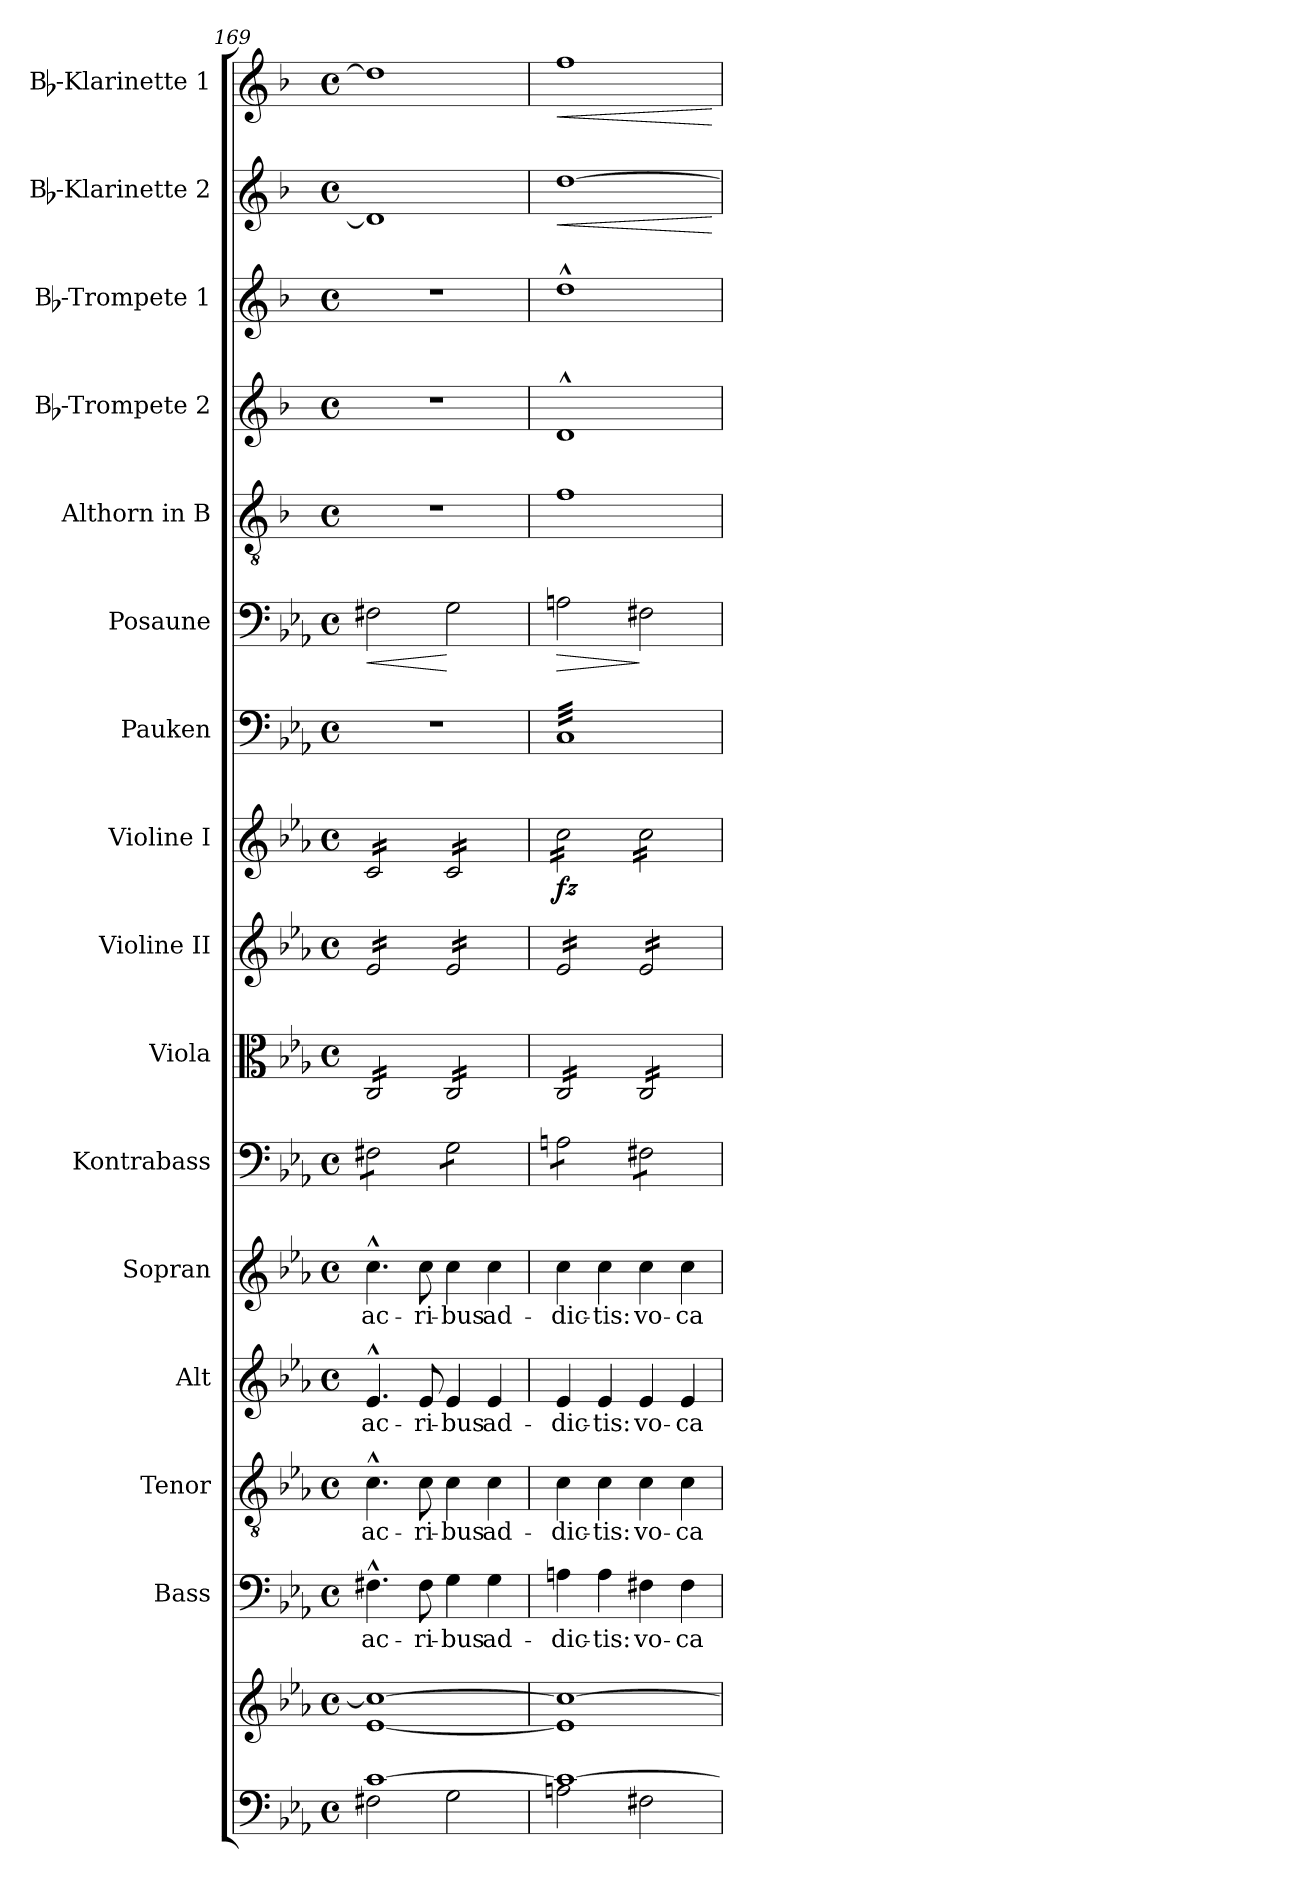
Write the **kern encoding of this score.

**kern	**kern	**kern	**text	**kern	**text	**kern	**text	**kern	**text	**kern	**kern	**kern	**kern	**dynam	**kern	**kern	**dynam	**kern	**kern	**kern	**kern	**dynam	**kern	**dynam
*part16	*part16	*part15	*part15	*part14	*part14	*part13	*part13	*part12	*part12	*part11	*part10	*part9	*part8	*part8	*part7	*part6	*part6	*part5	*part4	*part3	*part2	*part2	*part1	*part1
*staff17	*staff16	*staff15	*staff15	*staff14	*staff14	*staff13	*staff13	*staff12	*staff12	*staff11	*staff10	*staff9	*staff8	*staff8	*staff7	*staff6	*staff6	*staff5	*staff4	*staff3	*staff2	*staff2	*staff1	*staff1
*	*	*I"Bass	*	*I"Tenor	*	*I"Alt	*	*I"Sopran	*	*I"Kontrabass	*I"Viola	*I"Violine II	*I"Violine I	*	*I"Pauken	*I"Posaune	*	*I"Althorn in B	*I"Bb-Trompete 2	*I"Bb-Trompete 1	*I"Bb-Klarinette 2	*	*I"Bb-Klarinette 1	*
*	*	*I'B.	*	*I'T.	*	*I'A.	*	*I'S.	*	*I'Kb.	*I'Vla.	*I'Vl. II	*I'Vl. I	*	*I'Pk.	*I'Pos.	*	*	*I'Bb Trp. 2	*I'Bb Trp. 1	*I'Bb Kl. 2	*	*I'Bb Kl. 1	*
*clefF4	*clefG2	*clefF4	*	*clefGv2	*	*clefG2	*	*clefG2	*	*clefF4	*clefC3	*clefG2	*clefG2	*	*clefF4	*clefF4	*	*clefGv2	*clefG2	*clefG2	*clefG2	*	*clefG2	*
*	*	*	*	*	*	*	*	*	*	*ITrd7c12	*	*	*	*	*	*	*	*ITrd1c2	*ITrd1c2	*ITrd1c2	*ITrd1c2	*	*ITrd1c2	*
*k[b-e-a-]	*k[b-e-a-]	*k[b-e-a-]	*	*k[b-e-a-]	*	*k[b-e-a-]	*	*k[b-e-a-]	*	*k[b-e-a-]	*k[b-e-a-]	*k[b-e-a-]	*k[b-e-a-]	*	*k[b-e-a-]	*k[b-e-a-]	*	*k[b-e-a-]	*k[b-e-a-]	*k[b-e-a-]	*k[b-e-a-]	*	*k[b-e-a-]	*
*E-:	*E-:	*E-:	*	*E-:	*	*E-:	*	*E-:	*	*E-:	*E-:	*E-:	*E-:	*	*E-:	*E-:	*	*E-:	*E-:	*E-:	*E-:	*	*E-:	*
*M4/4	*M4/4	*M4/4	*	*M4/4	*	*M4/4	*	*M4/4	*	*M4/4	*M4/4	*M4/4	*M4/4	*	*M4/4	*M4/4	*	*M4/4	*M4/4	*M4/4	*M4/4	*	*M4/4	*
*met(c)	*met(c)	*met(c)	*	*met(c)	*	*met(c)	*	*met(c)	*	*met(c)	*met(c)	*met(c)	*met(c)	*	*met(c)	*met(c)	*	*met(c)	*met(c)	*met(c)	*met(c)	*	*met(c)	*
=169	=169	=169	=169	=169	=169	=169	=169	=169	=169	=169	=169	=169	=169	=169	=169	=169	=169	=169	=169	=169	=169	=169	=169	=169
*^	*^	*	*	*	*	*	*	*	*	*	*	*	*	*	*	*	*	*	*	*	*	*	*	*
!	!	!	!	!	!LO:LY:b	!	!LO:LY:b	!	!LO:LY:b	!	!LO:LY:b	!	!	!	!	!	!	!	!LO:HP:b	!	!	!	!	!	!	!
*	*	*	*	*	*	*	*	*	*	*	*	*tremolo	*	*	*	*	*	*	*	*	*	*	*	*	*	*
*	*	*	*	*	*	*	*	*	*	*	*	*	*tremolo	*	*	*	*	*	*	*	*	*	*	*	*	*
*	*	*	*	*	*	*	*	*	*	*	*	*	*	*tremolo	*	*	*	*	*	*	*	*	*	*	*	*
*	*	*	*	*	*	*	*	*	*	*	*	*	*	*	*tremolo	*	*	*	*	*	*	*	*	*	*	*
[>1c	2F#X\	1cc_	[<1e-	4.F#X^^>\	ac-	4.c^^>\	ac-	4.e-^^>/	ac-	4.cc^^>\	ac-	8FF#X\L	16C/LL	16e-/LL	16c/LL	.	1r	2F#X\	<	1r	1r	1r	1c]	.	1cc]	.
.	.	.	.	.	.	.	.	.	.	.	.	.	16C/	16e-/	16c/	.	.	.	.	.	.	.	.	.	.	.
.	.	.	.	.	.	.	.	.	.	.	.	8FF#X\	16C/	16e-/	16c/	.	.	.	.	.	.	.	.	.	.	.
.	.	.	.	.	.	.	.	.	.	.	.	.	16C/	16e-/	16c/	.	.	.	.	.	.	.	.	.	.	.
.	.	.	.	.	.	.	.	.	.	.	.	8FF#X\	16C/	16e-/	16c/	.	.	.	.	.	.	.	.	.	.	.
.	.	.	.	.	.	.	.	.	.	.	.	.	16C/	16e-/	16c/	.	.	.	.	.	.	.	.	.	.	.
!	!	!	!	!	!LO:LY:b	!	!LO:LY:b	!	!LO:LY:b	!	!LO:LY:b	!	!	!	!	!	!	!	!	!	!	!	!	!	!	!
.	.	.	.	8F#\	-ri-	8c\	-ri-	8e-/	-ri-	8cc\	-ri-	8FF#X\J	16C/	16e-/	16c/	.	.	.	.	.	.	.	.	.	.	.
.	.	.	.	.	.	.	.	.	.	.	.	.	16C/JJ	16e-/JJ	16c/JJ	.	.	.	.	.	.	.	.	.	.	.
!	!	!	!	!	!LO:LY:b	!	!LO:LY:b	!	!LO:LY:b	!	!LO:LY:b	!	!	!	!	!	!	!	!	!	!	!	!	!	!	!
.	2G\	.	.	4G\	-bus	4c\	-bus	4e-/	-bus	4cc\	-bus	8GG\L	16C/LL	16e-/LL	16c/LL	.	.	2G\	[	.	.	.	.	.	.	.
.	.	.	.	.	.	.	.	.	.	.	.	.	16C/	16e-/	16c/	.	.	.	.	.	.	.	.	.	.	.
.	.	.	.	.	.	.	.	.	.	.	.	8GG\	16C/	16e-/	16c/	.	.	.	.	.	.	.	.	.	.	.
.	.	.	.	.	.	.	.	.	.	.	.	.	16C/	16e-/	16c/	.	.	.	.	.	.	.	.	.	.	.
!	!	!	!	!	!LO:LY:b	!	!LO:LY:b	!	!LO:LY:b	!	!LO:LY:b	!	!	!	!	!	!	!	!	!	!	!	!	!	!	!
.	.	.	.	4G\	ad-	4c\	ad-	4e-/	ad-	4cc\	ad-	8GG\	16C/	16e-/	16c/	.	.	.	.	.	.	.	.	.	.	.
.	.	.	.	.	.	.	.	.	.	.	.	.	16C/	16e-/	16c/	.	.	.	.	.	.	.	.	.	.	.
.	.	.	.	.	.	.	.	.	.	.	.	8GG\J	16C/	16e-/	16c/	.	.	.	.	.	.	.	.	.	.	.
.	.	.	.	.	.	.	.	.	.	.	.	.	16C/JJ	16e-/JJ	16c/JJ	.	.	.	.	.	.	.	.	.	.	.
=170	=170	=170	=170	=170	=170	=170	=170	=170	=170	=170	=170	=170	=170	=170	=170	=170	=170	=170	=170	=170	=170	=170	=170	=170	=170	=170
!	!	!	!	!	!LO:LY:b	!	!LO:LY:b	!	!LO:LY:b	!	!LO:LY:b	!	!	!	!	!LO:DY:b	!	!	!LO:HP:b	!	!	!	!	!LO:HP:b	!	!LO:HP:b
*	*	*	*	*	*	*	*	*	*	*	*	*	*	*	*	*	*tremolo	*	*	*	*	*	*	*	*	*
1c_	2An\	1cc_	1e-]	4An\	-dic-	4c\	-dic-	4e-/	-dic-	4cc\	-dic-	8AAn\L	16C/LL	16e-/LL	16cc\LL	fz	32CLLL	2An\	>	1e-	1c^^>	1cc^^>	[1cc	<	1ee-	<
.	.	.	.	.	.	.	.	.	.	.	.	.	.	.	.	.	32C	.	.	.	.	.	.	.	.	.
.	.	.	.	.	.	.	.	.	.	.	.	.	16C/	16e-/	16cc\	.	32C	.	.	.	.	.	.	.	.	.
.	.	.	.	.	.	.	.	.	.	.	.	.	.	.	.	.	32C	.	.	.	.	.	.	.	.	.
.	.	.	.	.	.	.	.	.	.	.	.	8AAn\	16C/	16e-/	16cc\	.	32C	.	.	.	.	.	.	.	.	.
.	.	.	.	.	.	.	.	.	.	.	.	.	.	.	.	.	32C	.	.	.	.	.	.	.	.	.
.	.	.	.	.	.	.	.	.	.	.	.	.	16C/	16e-/	16cc\	.	32C	.	.	.	.	.	.	.	.	.
.	.	.	.	.	.	.	.	.	.	.	.	.	.	.	.	.	32C	.	.	.	.	.	.	.	.	.
!	!	!	!	!	!LO:LY:b	!	!LO:LY:b	!	!LO:LY:b	!	!LO:LY:b	!	!	!	!	!	!	!	!	!	!	!	!	!	!	!
.	.	.	.	4A\	-tis:	4c\	-tis:	4e-/	-tis:	4cc\	-tis:	8AAn\	16C/	16e-/	16cc\	.	32C	.	.	.	.	.	.	.	.	.
.	.	.	.	.	.	.	.	.	.	.	.	.	.	.	.	.	32C	.	.	.	.	.	.	.	.	.
.	.	.	.	.	.	.	.	.	.	.	.	.	16C/	16e-/	16cc\	.	32C	.	.	.	.	.	.	.	.	.
.	.	.	.	.	.	.	.	.	.	.	.	.	.	.	.	.	32C	.	.	.	.	.	.	.	.	.
.	.	.	.	.	.	.	.	.	.	.	.	8AAn\J	16C/	16e-/	16cc\	.	32C	.	.	.	.	.	.	.	.	.
.	.	.	.	.	.	.	.	.	.	.	.	.	.	.	.	.	32C	.	.	.	.	.	.	.	.	.
.	.	.	.	.	.	.	.	.	.	.	.	.	16C/JJ	16e-/JJ	16cc\JJ	.	32C	.	.	.	.	.	.	.	.	.
.	.	.	.	.	.	.	.	.	.	.	.	.	.	.	.	.	32C	.	.	.	.	.	.	.	.	.
!	!	!	!	!	!LO:LY:b	!	!LO:LY:b	!	!LO:LY:b	!	!LO:LY:b	!	!	!	!	!	!	!	!	!	!	!	!	!	!	!
.	2F#X\	.	.	4F#X\	vo-	4c\	vo-	4e-/	vo-	4cc\	vo-	8FF#X\L	16C/LL	16e-/LL	16cc\LL	.	32C	2F#X\	]	.	.	.	.	.	.	.
.	.	.	.	.	.	.	.	.	.	.	.	.	.	.	.	.	32C	.	.	.	.	.	.	.	.	.
.	.	.	.	.	.	.	.	.	.	.	.	.	16C/	16e-/	16cc\	.	32C	.	.	.	.	.	.	.	.	.
.	.	.	.	.	.	.	.	.	.	.	.	.	.	.	.	.	32C	.	.	.	.	.	.	.	.	.
.	.	.	.	.	.	.	.	.	.	.	.	8FF#X\	16C/	16e-/	16cc\	.	32C	.	.	.	.	.	.	.	.	.
.	.	.	.	.	.	.	.	.	.	.	.	.	.	.	.	.	32C	.	.	.	.	.	.	.	.	.
.	.	.	.	.	.	.	.	.	.	.	.	.	16C/	16e-/	16cc\	.	32C	.	.	.	.	.	.	.	.	.
.	.	.	.	.	.	.	.	.	.	.	.	.	.	.	.	.	32C	.	.	.	.	.	.	.	.	.
!	!	!	!	!	!LO:LY:b	!	!LO:LY:b	!	!LO:LY:b	!	!LO:LY:b	!	!	!	!	!	!	!	!	!	!	!	!	!	!	!
.	.	.	.	4F#\	-ca	4c\	-ca	4e-/	-ca	4cc\	-ca	8FF#X\	16C/	16e-/	16cc\	.	32C	.	.	.	.	.	.	.	.	.
.	.	.	.	.	.	.	.	.	.	.	.	.	.	.	.	.	32C	.	.	.	.	.	.	.	.	.
.	.	.	.	.	.	.	.	.	.	.	.	.	16C/	16e-/	16cc\	.	32C	.	.	.	.	.	.	.	.	.
.	.	.	.	.	.	.	.	.	.	.	.	.	.	.	.	.	32C	.	.	.	.	.	.	.	.	.
.	.	.	.	.	.	.	.	.	.	.	.	8FF#X\J	16C/	16e-/	16cc\	.	32C	.	.	.	.	.	.	.	.	.
*	*	*	*	*	*	*	*	*	*	*	*	*Xtremolo	*	*	*	*	*	*	*	*	*	*	*	*	*	*
.	.	.	.	.	.	.	.	.	.	.	.	.	.	.	.	.	32C	.	.	.	.	.	.	.	.	.
.	.	.	.	.	.	.	.	.	.	.	.	.	16C/JJ	16e-/JJ	16cc\JJ	.	32C	.	.	.	.	.	.	.	.	.
*	*	*	*	*	*	*	*	*	*	*	*	*	*	*	*Xtremolo	*	*	*	*	*	*	*	*	*	*	*
*	*	*	*	*	*	*	*	*	*	*	*	*	*	*Xtremolo	*	*	*	*	*	*	*	*	*	*	*	*
*	*	*	*	*	*	*	*	*	*	*	*	*	*Xtremolo	*	*	*	*	*	*	*	*	*	*	*	*	*
.	.	.	.	.	.	.	.	.	.	.	.	.	.	.	.	.	32CJJJ	.	.	.	.	.	.	.	.	.
*	*	*	*	*	*	*	*	*	*	*	*	*	*	*	*	*	*Xtremolo	*	*	*	*	*	*	*	*	*
*v	*v	*	*	*	*	*	*	*	*	*	*	*	*	*	*	*	*	*	*	*	*	*	*	*	*	*
*	*v	*v	*	*	*	*	*	*	*	*	*	*	*	*	*	*	*	*	*	*	*	*	*	*	*
.	.	.	.	.	.	.	.	.	.	.	.	.	.	.	.	.	.	.	.	.	.	[	.	[
=	=	=	=	=	=	=	=	=	=	=	=	=	=	=	=	=	=	=	=	=	=	=	=	=
*-	*-	*-	*-	*-	*-	*-	*-	*-	*-	*-	*-	*-	*-	*-	*-	*-	*-	*-	*-	*-	*-	*-	*-	*-
